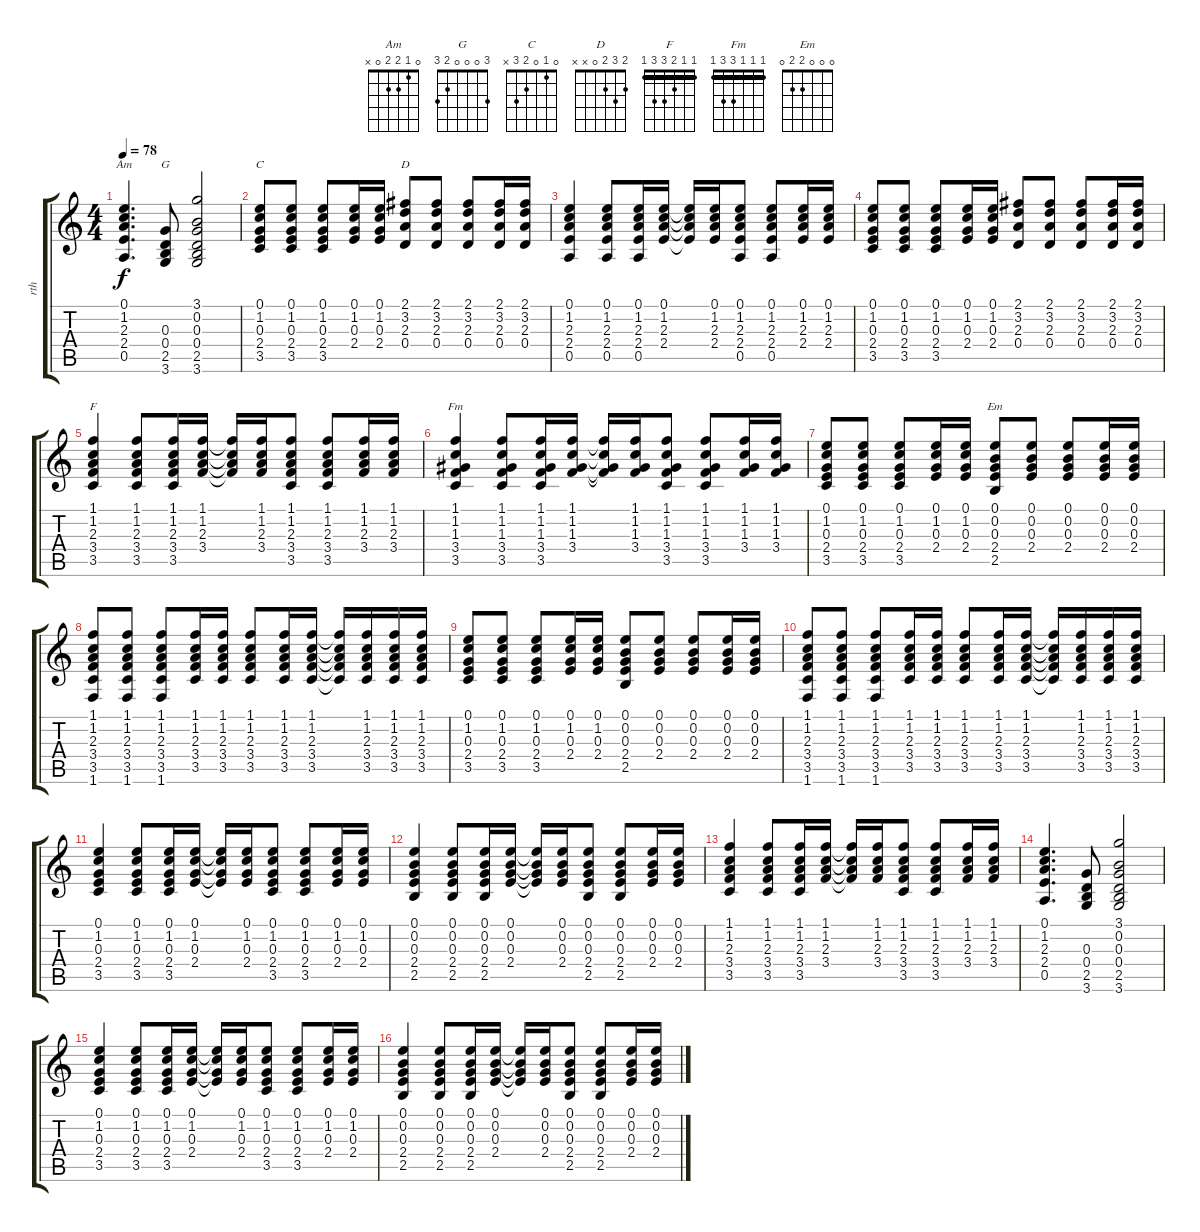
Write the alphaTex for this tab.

\track ("rth" "rth") {instrument electricguitarclean}
\staff {score tabs}
\tuning (E4 B3 G3 D3 A2 E2) {hide}
\chord ("Am" 0 1 2 2 0 x)
\chord ("G" 3 0 0 0 2 3)
\chord ("C" 0 1 0 2 3 x)
\chord ("D" 2 3 2 0 x x)
\chord ("F" 1 1 2 3 3 1) {barre 1}
\chord ("Fm" 1 1 1 3 3 1) {barre 1}
\chord ("Em" 0 0 0 2 2 0)
\ts (4 4)
\tempo 78
\clef g2
\ks c
(0.1 1.2 2.3 2.4 0.5).4{d ch "Am" dy f} (0.3 0.4 2.5 3.6).8{ch "G"} (3.1 0.2 0.3 0.4 2.5 3.6).2 |
(0.1 1.2 0.3 2.4 3.5).8{ch "C"} (0.1 1.2 0.3 2.4 3.5).8 (0.1 1.2 0.3 2.4 3.5).8 (0.1 1.2 0.3 2.4).16 (0.1 1.2 0.3 2.4).16 (2.1 3.2 2.3 0.4).8{ch "D"} (2.1 3.2 2.3 0.4).8 (2.1 3.2 2.3 0.4).8 (2.1 3.2 2.3 0.4).16 (2.1 3.2 2.3 0.4).16 |
(0.1 1.2 2.3 2.4 0.5).4 (0.1 1.2 2.3 2.4 0.5).8 (0.1 1.2 2.3 2.4 0.5).16 (0.1 1.2 2.3 2.4).16 (0.1{t} 1.2{t} 2.3{t} 2.4{t}).16 (0.1 1.2 2.3 2.4).16 (0.1 1.2 2.3 2.4 0.5).8 (0.1 1.2 2.3 2.4 0.5).8 (0.1 1.2 2.3 2.4).16 (0.1 1.2 2.3 2.4).16 |
(0.1 1.2 0.3 2.4 3.5).8 (0.1 1.2 0.3 2.4 3.5).8 (0.1 1.2 0.3 2.4 3.5).8 (0.1 1.2 0.3 2.4).16 (0.1 1.2 0.3 2.4).16 (2.1 3.2 2.3 0.4).8 (2.1 3.2 2.3 0.4).8 (2.1 3.2 2.3 0.4).8 (2.1 3.2 2.3 0.4).16 (2.1 3.2 2.3 0.4).16 |
(1.1 1.2 2.3 3.4 3.5).4{ch "F"} (1.1 1.2 2.3 3.4 3.5).8 (1.1 1.2 2.3 3.4 3.5).16 (1.1 1.2 2.3 3.4).16 (1.1{t} 1.2{t} 2.3{t} 3.4{t}).16 (1.1 1.2 2.3 3.4).16 (1.1 1.2 2.3 3.4 3.5).8 (1.1 1.2 2.3 3.4 3.5).8 (1.1 1.2 2.3 3.4).16 (1.1 1.2 2.3 3.4).16 |
(1.1 1.2 1.3 3.4 3.5).4{ch "Fm"} (1.1 1.2 1.3 3.4 3.5).8 (1.1 1.2 1.3 3.4 3.5).16 (1.1 1.2 1.3 3.4).16 (1.1{t} 1.2{t} 1.3{t} 3.4{t}).16 (1.1 1.2 1.3 3.4).16 (1.1 1.2 1.3 3.4 3.5).8 (1.1 1.2 1.3 3.4 3.5).8 (1.1 1.2 1.3 3.4).16 (1.1 1.2 1.3 3.4).16 |
(0.1 1.2 0.3 2.4 3.5).8 (0.1 1.2 0.3 2.4 3.5).8 (0.1 1.2 0.3 2.4 3.5).8 (0.1 1.2 0.3 2.4).16 (0.1 1.2 0.3 2.4).16 (0.1 0.2 0.3 2.4 2.5).8{ch "Em"} (0.1 0.2 0.3 2.4).8 (0.1 0.2 0.3 2.4).8 (0.1 0.2 0.3 2.4).16 (0.1 0.2 0.3 2.4).16 |
(1.1 1.2 2.3 3.4 3.5 1.6).8 (1.1 1.2 2.3 3.4 3.5 1.6).8 (1.1 1.2 2.3 3.4 3.5 1.6).8 (1.1 1.2 2.3 3.4 3.5).16 (1.1 1.2 2.3 3.4 3.5).16 (1.1 1.2 2.3 3.4 3.5).8 (1.1 1.2 2.3 3.4 3.5).16 (1.1 1.2 2.3 3.4 3.5).16 (1.1{t} 1.2{t} 2.3{t} 3.4{t} 3.5{t}).16 (1.1 1.2 2.3 3.4 3.5).16 (1.1 1.2 2.3 3.4 3.5).16 (1.1 1.2 2.3 3.4 3.5).16 |
(0.1 1.2 0.3 2.4 3.5).8 (0.1 1.2 0.3 2.4 3.5).8 (0.1 1.2 0.3 2.4 3.5).8 (0.1 1.2 0.3 2.4).16 (0.1 1.2 0.3 2.4).16 (0.1 0.2 0.3 2.4 2.5).8 (0.1 0.2 0.3 2.4).8 (0.1 0.2 0.3 2.4).8 (0.1 0.2 0.3 2.4).16 (0.1 0.2 0.3 2.4).16 |
(1.1 1.2 2.3 3.4 3.5 1.6).8 (1.1 1.2 2.3 3.4 3.5 1.6).8 (1.1 1.2 2.3 3.4 3.5 1.6).8 (1.1 1.2 2.3 3.4 3.5).16 (1.1 1.2 2.3 3.4 3.5).16 (1.1 1.2 2.3 3.4 3.5).8 (1.1 1.2 2.3 3.4 3.5).16 (1.1 1.2 2.3 3.4 3.5).16 (1.1{t} 1.2{t} 2.3{t} 3.4{t} 3.5{t}).16 (1.1 1.2 2.3 3.4 3.5).16 (1.1 1.2 2.3 3.4 3.5).16 (1.1 1.2 2.3 3.4 3.5).16 |
(0.1 1.2 0.3 2.4 3.5).4 (0.1 1.2 0.3 2.4 3.5).8 (0.1 1.2 0.3 2.4 3.5).16 (0.1 1.2 0.3 2.4).16 (0.1{t} 1.2{t} 0.3{t} 2.4{t}).16 (0.1 1.2 0.3 2.4).16 (0.1 1.2 0.3 2.4 3.5).8 (0.1 1.2 0.3 2.4 3.5).8 (0.1 1.2 0.3 2.4).16 (0.1 1.2 0.3 2.4).16 |
(0.1 0.2 0.3 2.4 2.5).4 (0.1 0.2 0.3 2.4 2.5).8 (0.1 0.2 0.3 2.4 2.5).16 (0.1 0.2 0.3 2.4).16 (0.1{t} 0.2{t} 0.3{t} 2.4{t}).16 (0.1 0.2 0.3 2.4).16 (0.1 0.2 0.3 2.4 2.5).8 (0.1 0.2 0.3 2.4 2.5).8 (0.1 0.2 0.3 2.4).16 (0.1 0.2 0.3 2.4).16 |
(1.1 1.2 2.3 3.4 3.5).4 (1.1 1.2 2.3 3.4 3.5).8 (1.1 1.2 2.3 3.4 3.5).16 (1.1 1.2 2.3 3.4).16 (1.1{t} 1.2{t} 2.3{t} 3.4{t}).16 (1.1 1.2 2.3 3.4).16 (1.1 1.2 2.3 3.4 3.5).8 (1.1 1.2 2.3 3.4 3.5).8 (1.1 1.2 2.3 3.4).16 (1.1 1.2 2.3 3.4).16 |
(0.1 1.2 2.3 2.4 0.5).4{d} (0.3 0.4 2.5 3.6).8 (3.1 0.2 0.3 0.4 2.5 3.6).2 |
(0.1 1.2 0.3 2.4 3.5).4 (0.1 1.2 0.3 2.4 3.5).8 (0.1 1.2 0.3 2.4 3.5).16 (0.1 1.2 0.3 2.4).16 (0.1{t} 1.2{t} 0.3{t} 2.4{t}).16 (0.1 1.2 0.3 2.4).16 (0.1 1.2 0.3 2.4 3.5).8 (0.1 1.2 0.3 2.4 3.5).8 (0.1 1.2 0.3 2.4).16 (0.1 1.2 0.3 2.4).16 |
(0.1 0.2 0.3 2.4 2.5).4 (0.1 0.2 0.3 2.4 2.5).8 (0.1 0.2 0.3 2.4 2.5).16 (0.1 0.2 0.3 2.4).16 (0.1{t} 0.2{t} 0.3{t} 2.4{t}).16 (0.1 0.2 0.3 2.4).16 (0.1 0.2 0.3 2.4 2.5).8 (0.1 0.2 0.3 2.4 2.5).8 (0.1 0.2 0.3 2.4).16 (0.1 0.2 0.3 2.4).16
